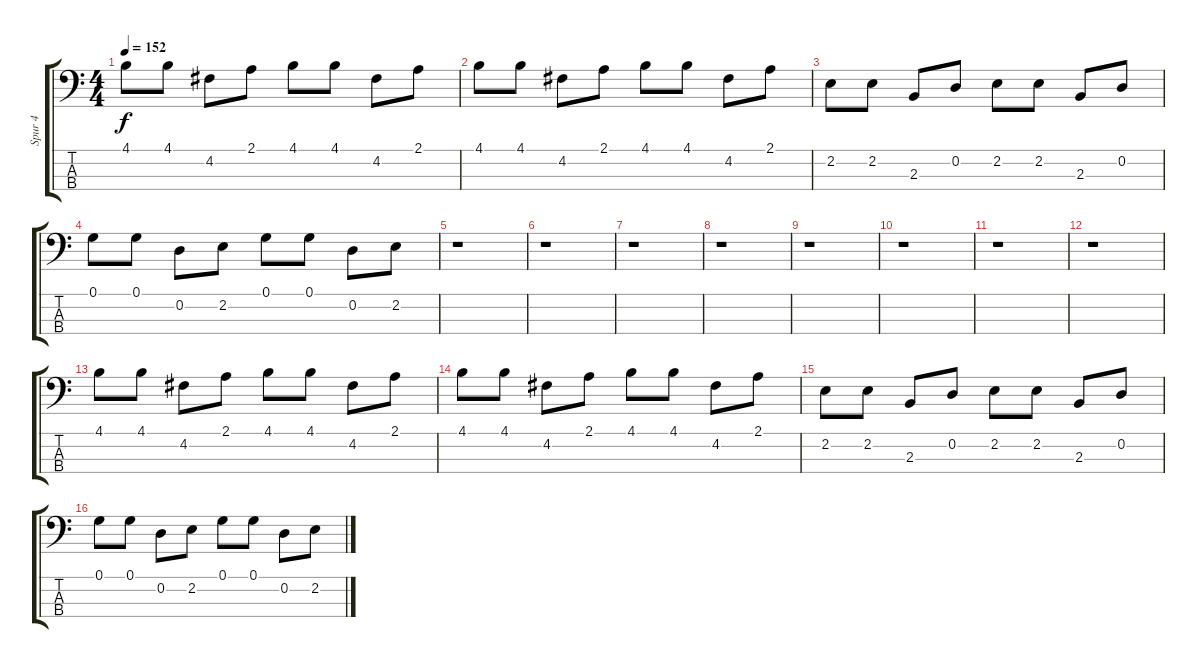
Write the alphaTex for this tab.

\track ("Spur 4" "Spur 4") {instrument synthbass2}
\staff {score tabs}
\tuning (G2 D2 A1 E1) {hide}
\ts (4 4)
\tempo 152
\clef f4
\ks c
4.1.8{dy f} 4.1.8 4.2.8 2.1.8 4.1.8 4.1.8 4.2.8 2.1.8 |
4.1.8 4.1.8 4.2.8 2.1.8 4.1.8 4.1.8 4.2.8 2.1.8 |
2.2.8 2.2.8 2.3.8 0.2.8 2.2.8 2.2.8 2.3.8 0.2.8 |
0.1.8 0.1.8 0.2.8 2.2.8 0.1.8 0.1.8 0.2.8 2.2.8 |
r.1 |
r.1 |
r.1 |
r.1 |
r.1 |
r.1 |
r.1 |
r.1 |
4.1.8 4.1.8 4.2.8 2.1.8 4.1.8 4.1.8 4.2.8 2.1.8 |
4.1.8 4.1.8 4.2.8 2.1.8 4.1.8 4.1.8 4.2.8 2.1.8 |
2.2.8 2.2.8 2.3.8 0.2.8 2.2.8 2.2.8 2.3.8 0.2.8 |
0.1.8 0.1.8 0.2.8 2.2.8 0.1.8 0.1.8 0.2.8 2.2.8
